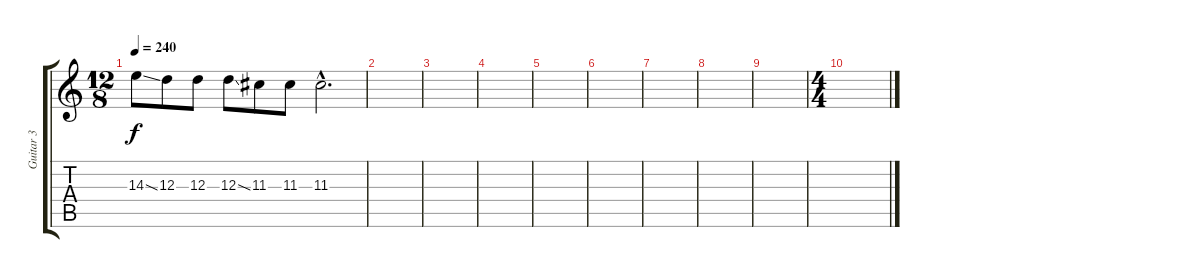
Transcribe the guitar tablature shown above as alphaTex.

\track ("Guitar 3" "Guitar 3") {instrument distortionguitar}
\staff {score tabs}
\tuning (B3 Gb3 D3 A2 E2 B1) {hide}
\ts (12 8)
\tempo 240
\clef g2
\ks c
14.3{ss}.8{dy f} 12.3.8 12.3.8 12.3{ss}.8 11.3.8 11.3.8 11.3{hac}.2{d} |
|
|
|
|
|
|
|
|
\ts (4 4)
